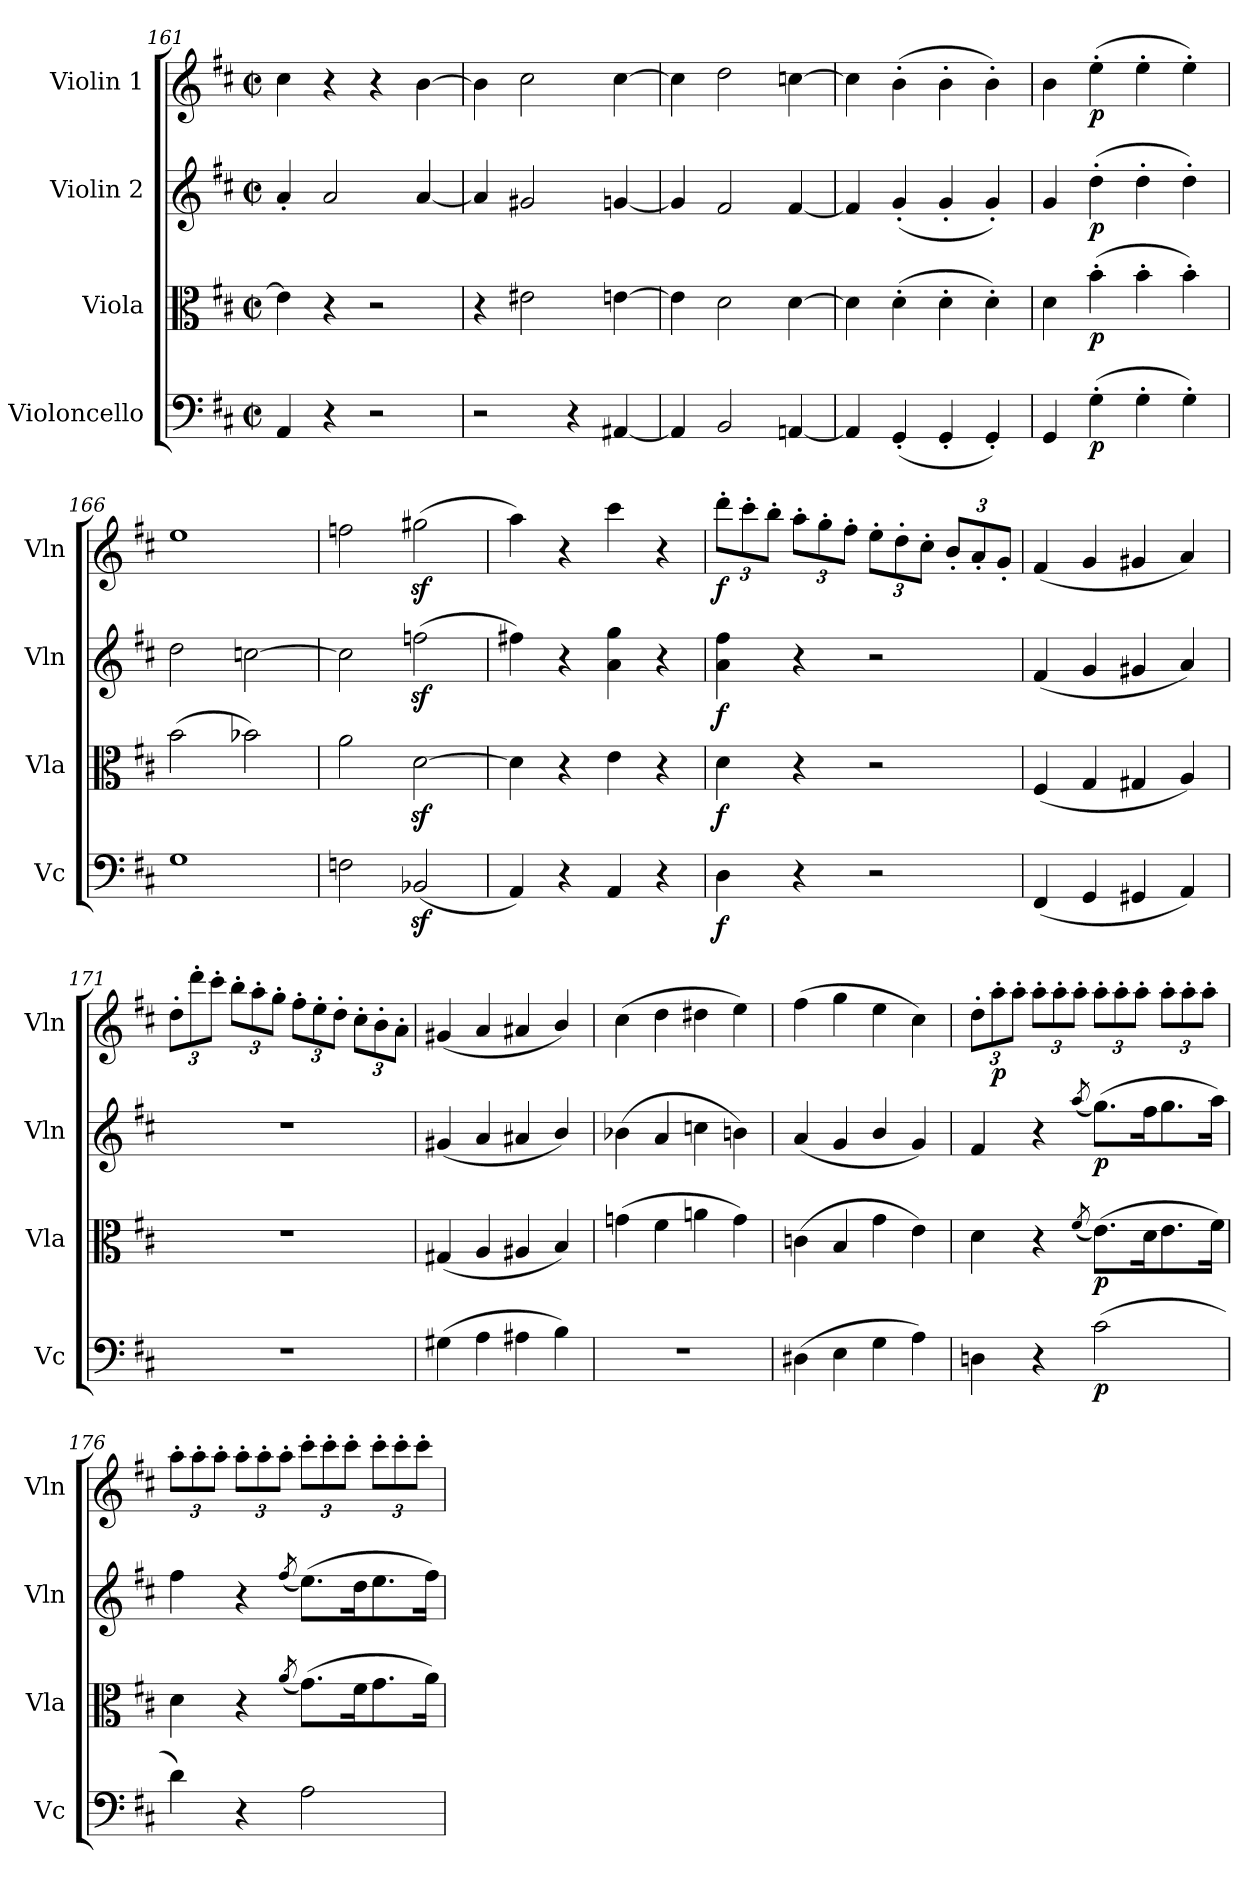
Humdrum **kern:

**kern	**dynam	**kern	**dynam	**kern	**dynam	**kern	**dynam
*part4	*part4	*part3	*part3	*part2	*part2	*part1	*part1
*staff4	*staff4	*staff3	*staff3	*staff2	*staff2	*staff1	*staff1
*I"Violoncello	*	*I"Viola	*	*I"Violin 2	*	*I"Violin 1	*
*I'Vc	*	*I'Vla	*	*I'Vln	*	*I'Vln	*
!!LO:PB:g=z
*clefF4	*	*clefC3	*	*clefG2	*	*clefG2	*
*k[f#c#]	*	*k[f#c#]	*	*k[f#c#]	*	*k[f#c#]	*
*M2/2	*	*M2/2	*	*M2/2	*	*M2/2	*
*met(c|)	*	*met(c|)	*	*met(c|)	*	*met(c|)	*
=161	=161	=161	=161	=161	=161	=161	=161
4AA/	.	4e\]	.	4a'/	.	4cc#\	.
4r	.	4r	.	2a/	.	4r	.
2r	.	2r	.	.	.	4r	.
.	.	.	.	[4a/	.	[4b\	.
=162	=162	=162	=162	=162	=162	=162	=162
2r	.	4r	.	4a/]	.	4b\]	.
.	.	2e#X\	.	2g#X/	.	2cc#\	.
4r	.	.	.	.	.	.	.
[4AA#X/	.	[4en\	.	[4gn/	.	[4cc#\	.
=163	=163	=163	=163	=163	=163	=163	=163
4AA#/]	.	4e\]	.	4g/]	.	4cc#\]	.
2BB/	.	2d\	.	2f#/	.	2dd\	.
[4AAn/	.	[4d\	.	[4f#/	.	[4ccn\	.
=164	=164	=164	=164	=164	=164	=164	=164
4AA/]	.	4d\]	.	4f#/]	.	4cc\]	.
(4GG'/	.	(4d'\	.	(4g'/	.	(4b'\	.
4GG'/	.	4d'\	.	4g'/	.	4b'\	.
4GG'/)	.	4d'\)	.	4g'/)	.	4b'\)	.
=165	=165	=165	=165	=165	=165	=165	=165
4GG/	.	4d\	.	4g/	.	4b\	.
!	!LO:DY:b	!	!LO:DY:b	!	!LO:DY:b	!	!LO:DY:b
(4G'\	p	(4b'\	p	(4dd'\	p	(4ee'\	p
4G'\	.	4b'\	.	4dd'\	.	4ee'\	.
4G'\)	.	4b'\)	.	4dd'\)	.	4ee'\)	.
=166	=166	=166	=166	=166	=166	=166	=166
1G	.	(2b\	.	2dd\	.	1ee	.
.	.	2b-X\)	.	[2ccn\	.	.	.
=167	=167	=167	=167	=167	=167	=167	=167
2Fn\	.	2a\	.	2cc\]	.	2ffn\	.
(2BB-Xz</	.	[2dz<\	.	(2ffnz<\	.	(2gg#Xz<\	.
=168	=168	=168	=168	=168	=168	=168	=168
4AA/)	.	4d\]	.	4ff#X\)	.	4aa\)	.
4r	.	4r	.	4r	.	4r	.
4AA/	.	4e\	.	4a\ 4gg\	.	4ccc#\	.
4r	.	4r	.	4r	.	4r	.
!!LO:LB:g=z
=169	=169	=169	=169	=169	=169	=169	=169
!	!LO:DY:b	!	!LO:DY:b	!	!LO:DY:b	!	!LO:DY:b
4D\	f	4d\	f	4a\ 4ff#\	f	12ddd'\L	f
.	.	.	.	.	.	12ccc#'\	.
.	.	.	.	.	.	12bb'\J	.
*	*	*	*	*	*	*Xbrackettup	*
4r	.	4r	.	4r	.	12aa'\L	.
.	.	.	.	.	.	12gg'\	.
.	.	.	.	.	.	12ff#'\J	.
2r	.	2r	.	2r	.	12ee'\L	.
.	.	.	.	.	.	12dd'\	.
.	.	.	.	.	.	12cc#'\J	.
.	.	.	.	.	.	12b'/L	.
.	.	.	.	.	.	12a'/	.
.	.	.	.	.	.	12g'/J	.
=170	=170	=170	=170	=170	=170	=170	=170
(4FF#/	.	(4F#/	.	(4f#/	.	(4f#/	.
4GG/	.	4G/	.	4g/	.	4g/	.
4GG#X/	.	4G#X/	.	4g#X/	.	4g#X/	.
4AA/)	.	4A/)	.	4a/)	.	4a/)	.
=171	=171	=171	=171	=171	=171	=171	=171
*	*	*	*	*	*	*brackettup	*
1r	.	1r	.	1r	.	12dd'\L	.
.	.	.	.	.	.	12ddd'\	.
.	.	.	.	.	.	12ccc#'\J	.
*	*	*	*	*	*	*Xbrackettup	*
.	.	.	.	.	.	12bb'\L	.
.	.	.	.	.	.	12aa'\	.
.	.	.	.	.	.	12gg'\J	.
.	.	.	.	.	.	12ff#'\L	.
.	.	.	.	.	.	12ee'\	.
.	.	.	.	.	.	12dd'\J	.
.	.	.	.	.	.	12cc#'\L	.
.	.	.	.	.	.	12b'\	.
.	.	.	.	.	.	12a'\J	.
=172	=172	=172	=172	=172	=172	=172	=172
(4G#X\	.	(4G#X/	.	(4g#X/	.	(4g#X/	.
4A\	.	4A/	.	4a/	.	4a/	.
4A#X\	.	4A#X/	.	4a#X/	.	4a#X/	.
4B\)	.	4B/)	.	4b/)	.	4b/)	.
!!LO:LB:g=z
=173	=173	=173	=173	=173	=173	=173	=173
1r	.	(4gn\	.	(4b-X\	.	(4cc#\	.
.	.	4f#\	.	4a/	.	4dd\	.
.	.	4an\	.	4ccn\	.	4dd#X\	.
.	.	4g\)	.	4bn\)	.	4ee\)	.
=174	=174	=174	=174	=174	=174	=174	=174
(4D#X\	.	(4cn\	.	(4a/	.	(4ff#\	.
4E\	.	4B/	.	4g/	.	4gg\	.
4G\	.	4g\	.	4b/	.	4ee\	.
4A\)	.	4e\)	.	4g/)	.	4cc#\)	.
!!LO:LB:g=z
=175	=175	=175	=175	=175	=175	=175	=175
*	*	*	*	*	*	*brackettup	*
4Dn\	.	4d\	.	4f#/	.	12dd'\L	.
!	!	!	!	!	!	!	!LO:DY:b
.	.	.	.	.	.	12aa'\	p
.	.	.	.	.	.	12aa'\J	.
*	*	*	*	*	*	*Xbrackettup	*
4r	.	4r	.	4r	.	12aa'\L	.
.	.	.	.	.	.	12aa'\	.
.	.	.	.	.	.	12aa'\J	.
.	.	(8qf#/	.	(8qaa/	.	.	.
!	!LO:DY:b	!	!LO:DY:b	!	!LO:DY:b	!	!
(2c#\	p	(8.e\L)	p	(8.gg\L)	p	12aa'\L	.
.	.	.	.	.	.	12aa'\	.
.	.	.	.	.	.	12aa'\J	.
.	.	16d\K	.	16ff#\K	.	.	.
.	.	8.e\	.	8.gg\	.	12aa'\L	.
.	.	.	.	.	.	12aa'\	.
.	.	.	.	.	.	12aa'\J	.
.	.	16f#\Jk)	.	16aa\Jk)	.	.	.
=176	=176	=176	=176	=176	=176	=176	=176
4d\)	.	4d\	.	4ff#\	.	12aa'\L	.
.	.	.	.	.	.	12aa'\	.
.	.	.	.	.	.	12aa'\J	.
4r	.	4r	.	4r	.	12aa'\L	.
.	.	.	.	.	.	12aa'\	.
.	.	.	.	.	.	12aa'\J	.
.	.	(8qa/	.	(8qff#/	.	.	.
2A\	.	(8.g\L)	.	(8.ee\L)	.	12ccc#'\L	.
.	.	.	.	.	.	12ccc#'\	.
.	.	.	.	.	.	12ccc#'\J	.
.	.	16f#\K	.	16dd\K	.	.	.
.	.	8.g\	.	8.ee\	.	12ccc#'\L	.
.	.	.	.	.	.	12ccc#'\	.
.	.	.	.	.	.	12ccc#'\J	.
.	.	16a\Jk)	.	16ff#\Jk)	.	.	.
=	=	=	=	=	=	=	=
*-	*-	*-	*-	*-	*-	*-	*-
